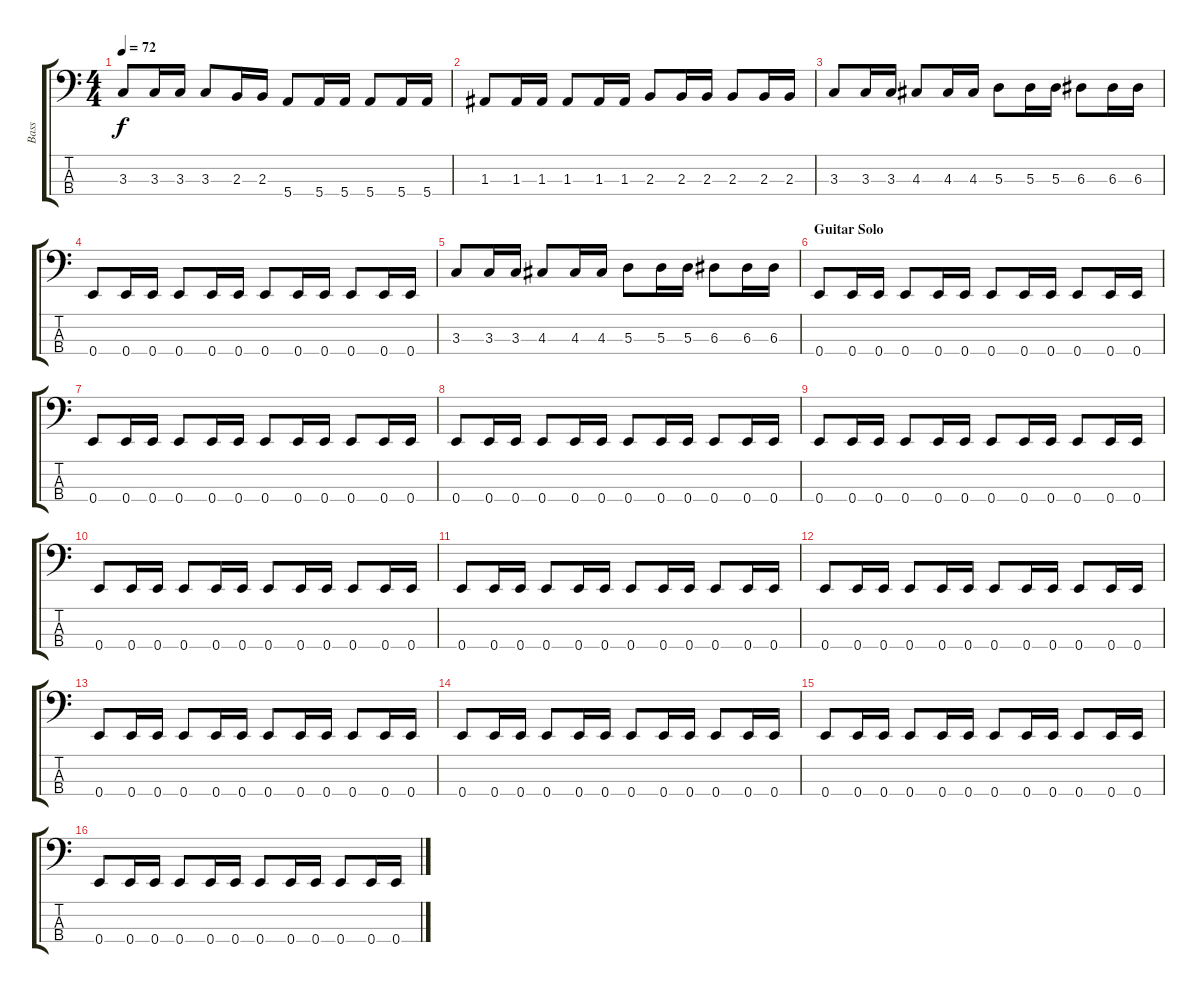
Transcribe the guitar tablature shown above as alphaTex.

\track ("Bass" "Bass") {instrument electricbassfinger}
\staff {score tabs}
\tuning (G2 D2 A1 E1) {hide}
\ts (4 4)
\tempo 72
\clef f4
\ks c
3.3.8{dy f} 3.3.16 3.3.16 3.3.8 2.3.16 2.3.16 5.4.8 5.4.16 5.4.16 5.4.8 5.4.16 5.4.16 |
1.3.8 1.3.16 1.3.16 1.3.8 1.3.16 1.3.16 2.3.8 2.3.16 2.3.16 2.3.8 2.3.16 2.3.16 |
3.3.8 3.3.16 3.3.16 4.3.8 4.3.16 4.3.16 5.3.8 5.3.16 5.3.16 6.3.8 6.3.16 6.3.16 |
0.4.8 0.4.16 0.4.16 0.4.8 0.4.16 0.4.16 0.4.8 0.4.16 0.4.16 0.4.8 0.4.16 0.4.16 |
3.3.8 3.3.16 3.3.16 4.3.8 4.3.16 4.3.16 5.3.8 5.3.16 5.3.16 6.3.8 6.3.16 6.3.16 |
\section ("" "Guitar Solo")
0.4.8 0.4.16 0.4.16 0.4.8 0.4.16 0.4.16 0.4.8 0.4.16 0.4.16 0.4.8 0.4.16 0.4.16 |
0.4.8 0.4.16 0.4.16 0.4.8 0.4.16 0.4.16 0.4.8 0.4.16 0.4.16 0.4.8 0.4.16 0.4.16 |
0.4.8 0.4.16 0.4.16 0.4.8 0.4.16 0.4.16 0.4.8 0.4.16 0.4.16 0.4.8 0.4.16 0.4.16 |
0.4.8 0.4.16 0.4.16 0.4.8 0.4.16 0.4.16 0.4.8 0.4.16 0.4.16 0.4.8 0.4.16 0.4.16 |
0.4.8 0.4.16 0.4.16 0.4.8 0.4.16 0.4.16 0.4.8 0.4.16 0.4.16 0.4.8 0.4.16 0.4.16 |
0.4.8 0.4.16 0.4.16 0.4.8 0.4.16 0.4.16 0.4.8 0.4.16 0.4.16 0.4.8 0.4.16 0.4.16 |
0.4.8 0.4.16 0.4.16 0.4.8 0.4.16 0.4.16 0.4.8 0.4.16 0.4.16 0.4.8 0.4.16 0.4.16 |
0.4.8 0.4.16 0.4.16 0.4.8 0.4.16 0.4.16 0.4.8 0.4.16 0.4.16 0.4.8 0.4.16 0.4.16 |
0.4.8 0.4.16 0.4.16 0.4.8 0.4.16 0.4.16 0.4.8 0.4.16 0.4.16 0.4.8 0.4.16 0.4.16 |
0.4.8 0.4.16 0.4.16 0.4.8 0.4.16 0.4.16 0.4.8 0.4.16 0.4.16 0.4.8 0.4.16 0.4.16 |
0.4.8 0.4.16 0.4.16 0.4.8 0.4.16 0.4.16 0.4.8 0.4.16 0.4.16 0.4.8 0.4.16 0.4.16
